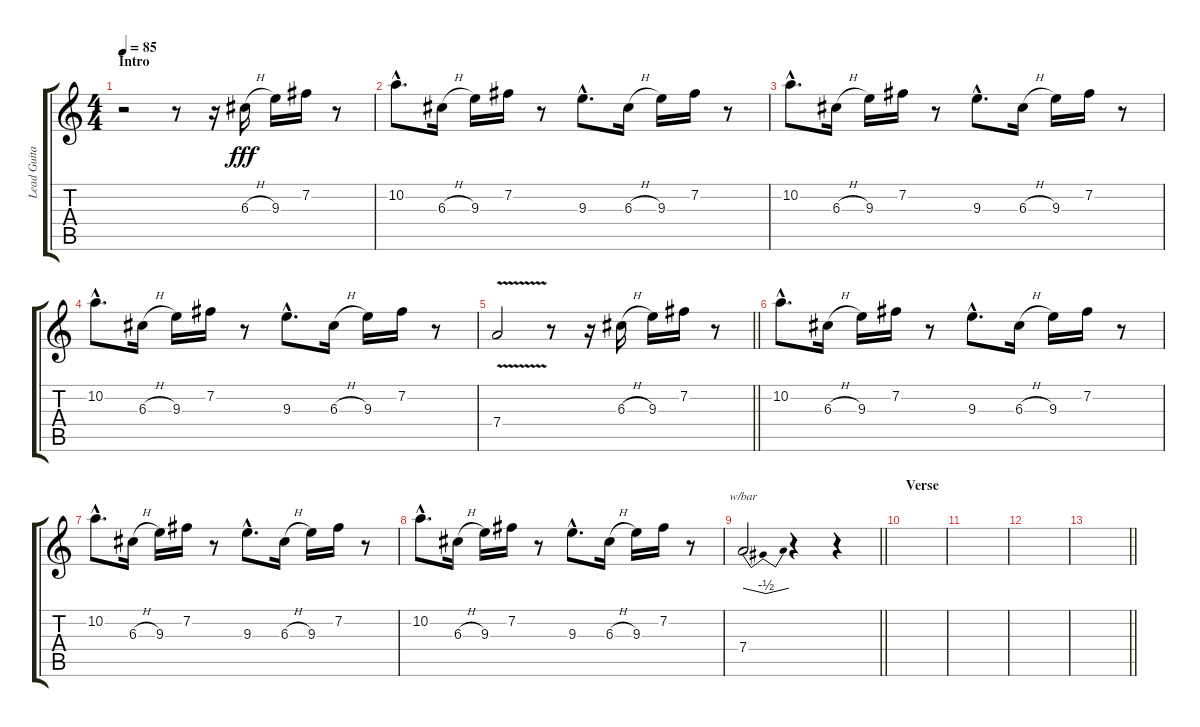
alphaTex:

\track ("Lead Guitar" "Lead Guita") {instrument distortionguitar}
\staff {score tabs}
\tuning (E4 B3 G3 D3 A2 E2) {hide}
\ts (4 4)
\section ("" "Intro")
\tempo 85
\clef g2
\ks c
r.2{dy fff instrument distortionguitar} r.8 r.16 6.3{h}.16 9.3.16 7.2.16 r.8 |
10.2{hac}.8{d} 6.3{h}.16 9.3.16 7.2.16 r.8 9.3{hac}.8{d} 6.3{h}.16 9.3.16 7.2.16 r.8 |
10.2{hac}.8{d} 6.3{h}.16 9.3.16 7.2.16 r.8 9.3{hac}.8{d} 6.3{h}.16 9.3.16 7.2.16 r.8 |
10.2{hac}.8{d} 6.3{h}.16 9.3.16 7.2.16 r.8 9.3{hac}.8{d} 6.3{h}.16 9.3.16 7.2.16 r.8 |
\barLineRight lightlight
7.4{v}.2 r.8 r.16 6.3{h}.16 9.3.16 7.2.16 r.8 |
10.2{hac}.8{d} 6.3{h}.16 9.3.16 7.2.16 r.8 9.3{hac}.8{d} 6.3{h}.16 9.3.16 7.2.16 r.8 |
10.2{hac}.8{d} 6.3{h}.16 9.3.16 7.2.16 r.8 9.3{hac}.8{d} 6.3{h}.16 9.3.16 7.2.16 r.8 |
10.2{hac}.8{d} 6.3{h}.16 9.3.16 7.2.16 r.8 9.3{hac}.8{d} 6.3{h}.16 9.3.16 7.2.16 r.8 |
\barLineRight lightlight
7.4.2{tbe (dip default 0 0 45 -2 60 0)} r.4 r.4 |
\section ("" "Verse")
|
|
|
\barLineRight lightlight
